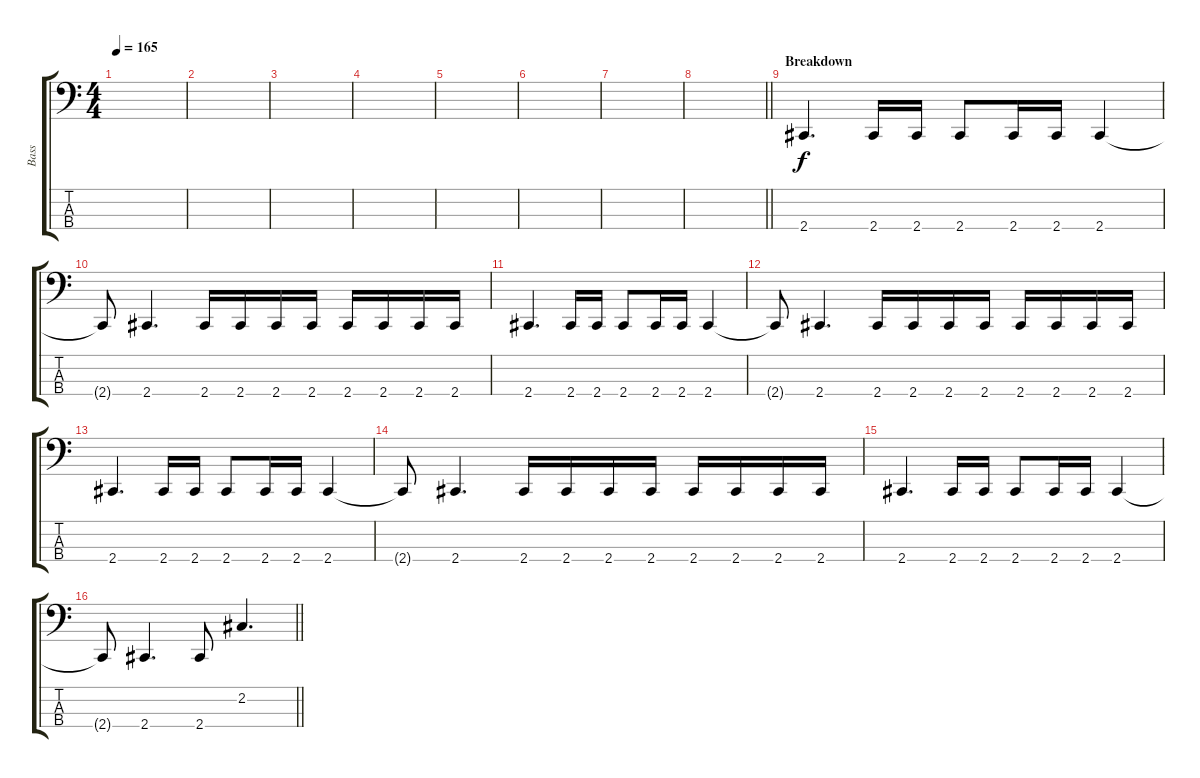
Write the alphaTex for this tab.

\track ("Bass" "Bass") {instrument electricbasspick}
\staff {score tabs}
\tuning (E2 B1 Gb1 B0) {hide}
\ts (4 4)
\tempo 165
\clef f4
\ks c
|
|
|
|
|
|
|
\barLineRight lightlight
|
\section ("" "Breakdown")
2.4.4{d} 2.4.16 2.4.16 2.4.8 2.4.16 2.4.16 2.4.4 |
2.4{t}.8 2.4.4{d} 2.4.16 2.4.16 2.4.16 2.4.16 2.4.16 2.4.16 2.4.16 2.4.16 |
2.4.4{d} 2.4.16 2.4.16 2.4.8 2.4.16 2.4.16 2.4.4 |
2.4{t}.8 2.4.4{d} 2.4.16 2.4.16 2.4.16 2.4.16 2.4.16 2.4.16 2.4.16 2.4.16 |
2.4.4{d} 2.4.16 2.4.16 2.4.8 2.4.16 2.4.16 2.4.4 |
2.4{t}.8 2.4.4{d} 2.4.16 2.4.16 2.4.16 2.4.16 2.4.16 2.4.16 2.4.16 2.4.16 |
2.4.4{d} 2.4.16 2.4.16 2.4.8 2.4.16 2.4.16 2.4.4 |
\barLineRight lightlight
2.4{t}.8 2.4.4{d} 2.4.8 2.2.4{d}
